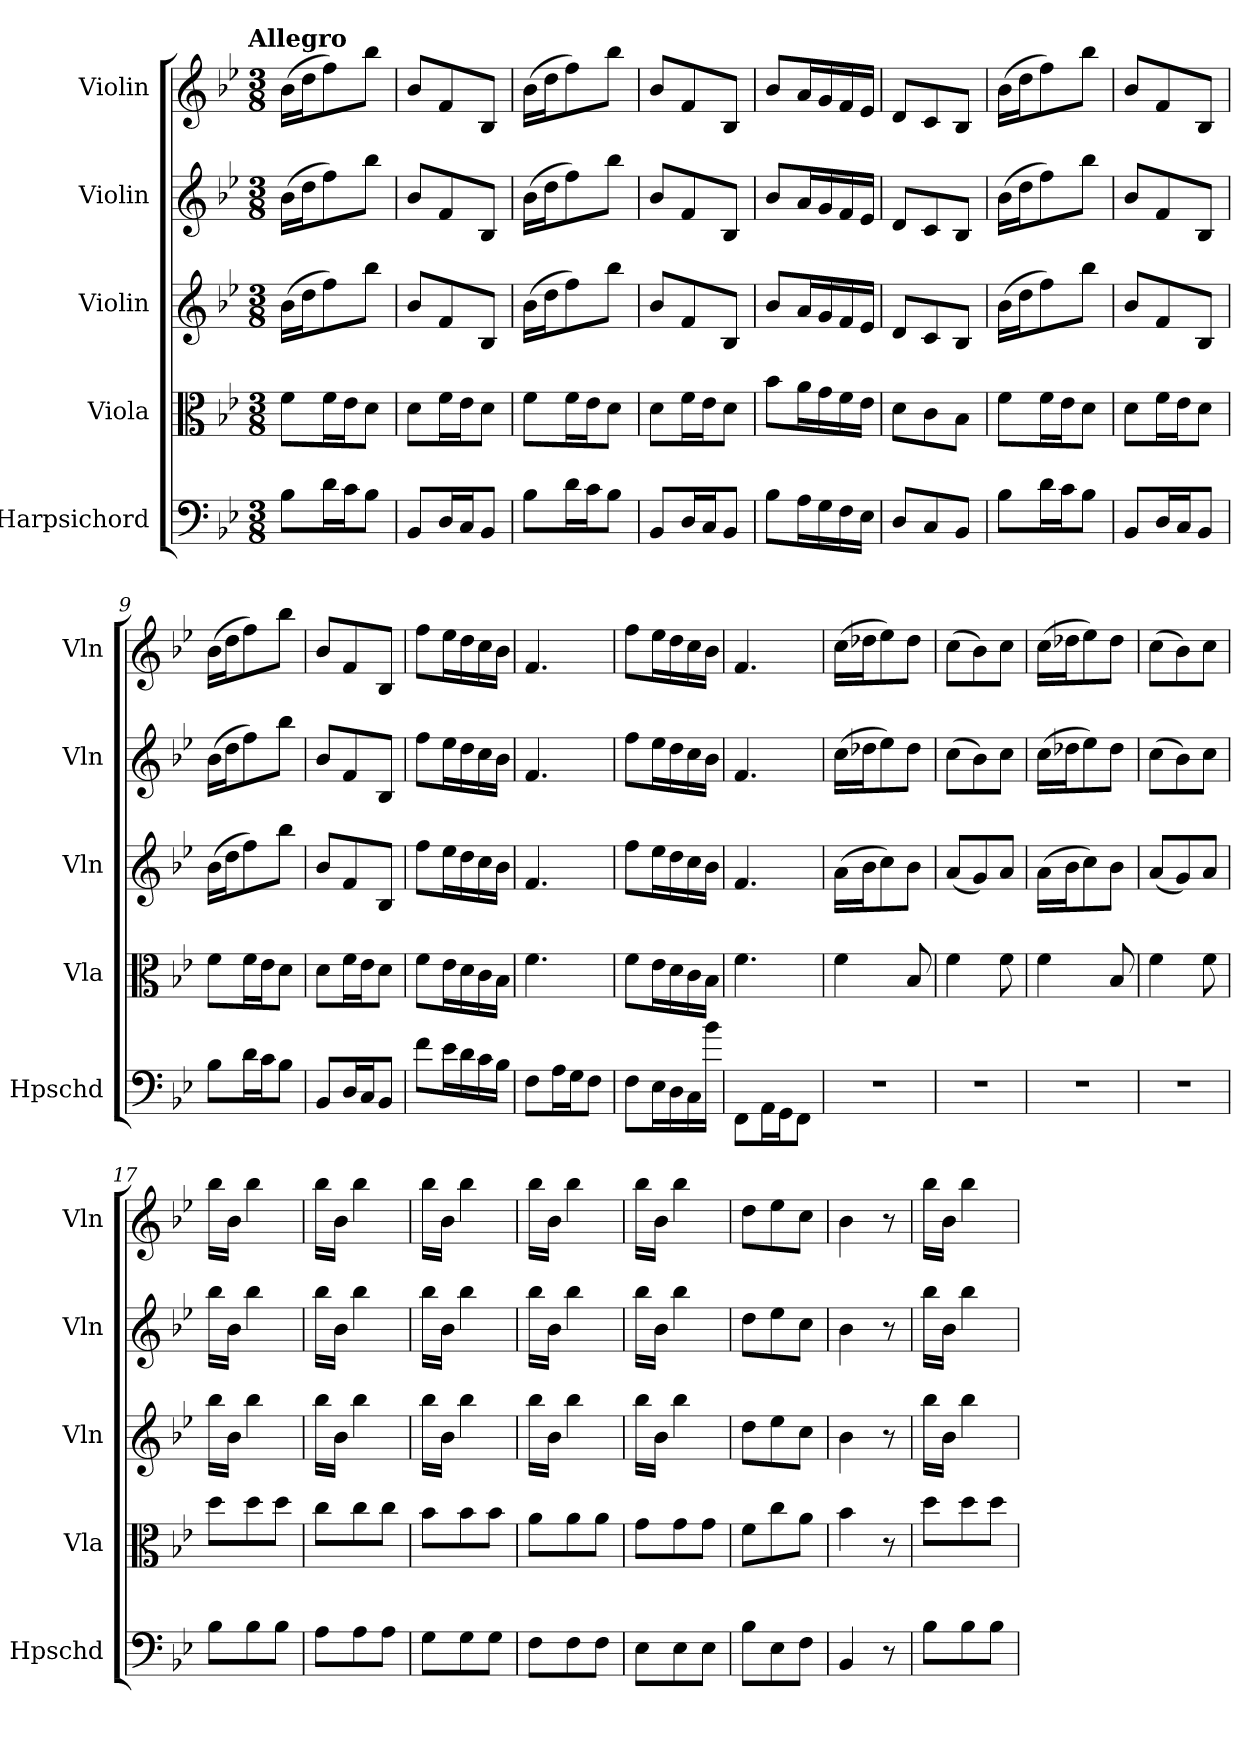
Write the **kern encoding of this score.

**kern	**kern	**kern	**kern	**kern
*part5	*part4	*part3	*part2	*part1
*staff5	*staff4	*staff3	*staff2	*staff1
*I"Harpsichord	*I"Viola	*I"Violin	*I"Violin	*I"Violin
*I'Hpschd	*I'Vla	*I'Vln	*I'Vln	*I'Vln
*clefF4	*clefC3	*clefG2	*clefG2	*clefG2
*k[b-e-]	*k[b-e-]	*k[b-e-]	*k[b-e-]	*k[b-e-]
*B-:	*B-:	*B-:	*B-:	*B-:
!!LO:TX:omd:t=Allegro
*M3/8	*M3/8	*M3/8	*M3/8	*M3/8
*MM132	*MM132	*MM132	*MM132	*MM132
=1	=1	=1	=1	=1
8B-\L	8f\L	(16b-\LL	(16b-\LL	(16b-\LL
.	.	16dd\J	16dd\J	16dd\J
16d\L	16f\L	8ff\)	8ff\)	8ff\)
16c\J	16e-\J	.	.	.
8B-\J	8d\J	8bb-\J	8bb-\J	8bb-\J
=2	=2	=2	=2	=2
8BB-/L	8d\L	8b-/L	8b-/L	8b-/L
16D/L	16f\L	8f/	8f/	8f/
16C/J	16e-\J	.	.	.
8BB-/J	8d\J	8B-/J	8B-/J	8B-/J
=3	=3	=3	=3	=3
8B-\L	8f\L	(16b-\LL	(16b-\LL	(16b-\LL
.	.	16dd\J	16dd\J	16dd\J
16d\L	16f\L	8ff\)	8ff\)	8ff\)
16c\J	16e-\J	.	.	.
8B-\J	8d\J	8bb-\J	8bb-\J	8bb-\J
=4	=4	=4	=4	=4
8BB-/L	8d\L	8b-/L	8b-/L	8b-/L
16D/L	16f\L	8f/	8f/	8f/
16C/J	16e-\J	.	.	.
8BB-/J	8d\J	8B-/J	8B-/J	8B-/J
=5	=5	=5	=5	=5
8B-\L	8b-\L	8b-/L	8b-/L	8b-/L
16A\L	16a\L	16a/L	16a/L	16a/L
16G\	16g\	16g/	16g/	16g/
16F\	16f\	16f/	16f/	16f/
16E-\JJ	16e-\JJ	16e-/JJ	16e-/JJ	16e-/JJ
=6	=6	=6	=6	=6
8D/L	8d\L	8d/L	8d/L	8d/L
8C/	8c\	8c/	8c/	8c/
8BB-/J	8B-\J	8B-/J	8B-/J	8B-/J
=7	=7	=7	=7	=7
8B-\L	8f\L	(16b-\LL	(16b-\LL	(16b-\LL
.	.	16dd\J	16dd\J	16dd\J
16d\L	16f\L	8ff\)	8ff\)	8ff\)
16c\J	16e-\J	.	.	.
8B-\J	8d\J	8bb-\J	8bb-\J	8bb-\J
=8	=8	=8	=8	=8
8BB-/L	8d\L	8b-/L	8b-/L	8b-/L
16D/L	16f\L	8f/	8f/	8f/
16C/J	16e-\J	.	.	.
8BB-/J	8d\J	8B-/J	8B-/J	8B-/J
=9	=9	=9	=9	=9
8B-\L	8f\L	(16b-\LL	(16b-\LL	(16b-\LL
.	.	16dd\J	16dd\J	16dd\J
16d\L	16f\L	8ff\)	8ff\)	8ff\)
16c\J	16e-\J	.	.	.
8B-\J	8d\J	8bb-\J	8bb-\J	8bb-\J
=10	=10	=10	=10	=10
8BB-/L	8d\L	8b-/L	8b-/L	8b-/L
16D/L	16f\L	8f/	8f/	8f/
16C/J	16e-\J	.	.	.
8BB-/J	8d\J	8B-/J	8B-/J	8B-/J
=11	=11	=11	=11	=11
8f\L	8f\L	8ff\L	8ff\L	8ff\L
16e-\L	16e-\L	16ee-\L	16ee-\L	16ee-\L
16d\	16d\	16dd\	16dd\	16dd\
16c\	16c\	16cc\	16cc\	16cc\
16B-\JJ	16B-\JJ	16b-\JJ	16b-\JJ	16b-\JJ
=12	=12	=12	=12	=12
8F\L	4.f\	4.f/	4.f/	4.f/
16A\L	.	.	.	.
16G\J	.	.	.	.
8F\J	.	.	.	.
=11	=11	=11	=11	=11
8F\L	8f\L	8ff\L	8ff\L	8ff\L
16E-\L	16e-\L	16ee-\L	16ee-\L	16ee-\L
16D\	16d\	16dd\	16dd\	16dd\
16C\	16c\	16cc\	16cc\	16cc\
16b-\JJ	16B-\JJ	16b-\JJ	16b-\JJ	16b-\JJ
=12	=12	=12	=12	=12
8FF\L	4.f\	4.f/	4.f/	4.f/
16AA\L	.	.	.	.
16GG\J	.	.	.	.
8FF\J	.	.	.	.
=13	=13	=13	=13	=13
4.r	4f\	(16a\LL	(16cc\LL	(16cc\LL
.	.	16b-\J	16dd-X\J	16dd-X\J
.	.	8cc\)	8ee-\)	8ee-\)
.	8B-/	8b-\J	8dd-\J	8dd-\J
=14	=14	=14	=14	=14
4.r	4f\	(8a/L	(8cc\L	(8cc\L
.	.	8g/)	8b-\)	8b-\)
.	8f\	8a/J	8cc\J	8cc\J
=15	=15	=15	=15	=15
4.r	4f\	(16a\LL	(16cc\LL	(16cc\LL
.	.	16b-\J	16dd-X\J	16dd-X\J
.	.	8cc\)	8ee-\)	8ee-\)
.	8B-/	8b-\J	8dd-\J	8dd-\J
=16	=16	=16	=16	=16
4.r	4f\	(8a/L	(8cc\L	(8cc\L
.	.	8g/)	8b-\)	8b-\)
.	8f\	8a/J	8cc\J	8cc\J
=17	=17	=17	=17	=17
8B-\L	8dd\L	16bb-\LL	16bb-\LL	16bb-\LL
.	.	16b-\JJ	16b-\JJ	16b-\JJ
8B-\	8dd\	4bb-\	4bb-\	4bb-\
8B-\J	8dd\J	.	.	.
=18	=18	=18	=18	=18
8A\L	8cc\L	16bb-\LL	16bb-\LL	16bb-\LL
.	.	16b-\JJ	16b-\JJ	16b-\JJ
8A\	8cc\	4bb-\	4bb-\	4bb-\
8A\J	8cc\J	.	.	.
=19	=19	=19	=19	=19
8G\L	8b-\L	16bb-\LL	16bb-\LL	16bb-\LL
.	.	16b-\JJ	16b-\JJ	16b-\JJ
8G\	8b-\	4bb-\	4bb-\	4bb-\
8G\J	8b-\J	.	.	.
=20	=20	=20	=20	=20
8F\L	8a\L	16bb-\LL	16bb-\LL	16bb-\LL
.	.	16b-\JJ	16b-\JJ	16b-\JJ
8F\	8a\	4bb-\	4bb-\	4bb-\
8F\J	8a\J	.	.	.
=21	=21	=21	=21	=21
8E-\L	8g\L	16bb-\LL	16bb-\LL	16bb-\LL
.	.	16b-\JJ	16b-\JJ	16b-\JJ
8E-\	8g\	4bb-\	4bb-\	4bb-\
8E-\J	8g\J	.	.	.
=22	=22	=22	=22	=22
8B-\L	8f\L	8dd\L	8dd\L	8dd\L
8E-\	8cc\	8ee-\	8ee-\	8ee-\
8F\J	8a\J	8cc\J	8cc\J	8cc\J
=23	=23	=23	=23	=23
4BB-/	4b-\	4b-\	4b-\	4b-\
8r	8r	8r	8r	8r
=24	=24	=24	=24	=24
8B-\L	8dd\L	16bb-\LL	16bb-\LL	16bb-\LL
.	.	16b-\JJ	16b-\JJ	16b-\JJ
8B-\	8dd\	4bb-\	4bb-\	4bb-\
8B-\J	8dd\J	.	.	.
=	=	=	=	=
*-	*-	*-	*-	*-
